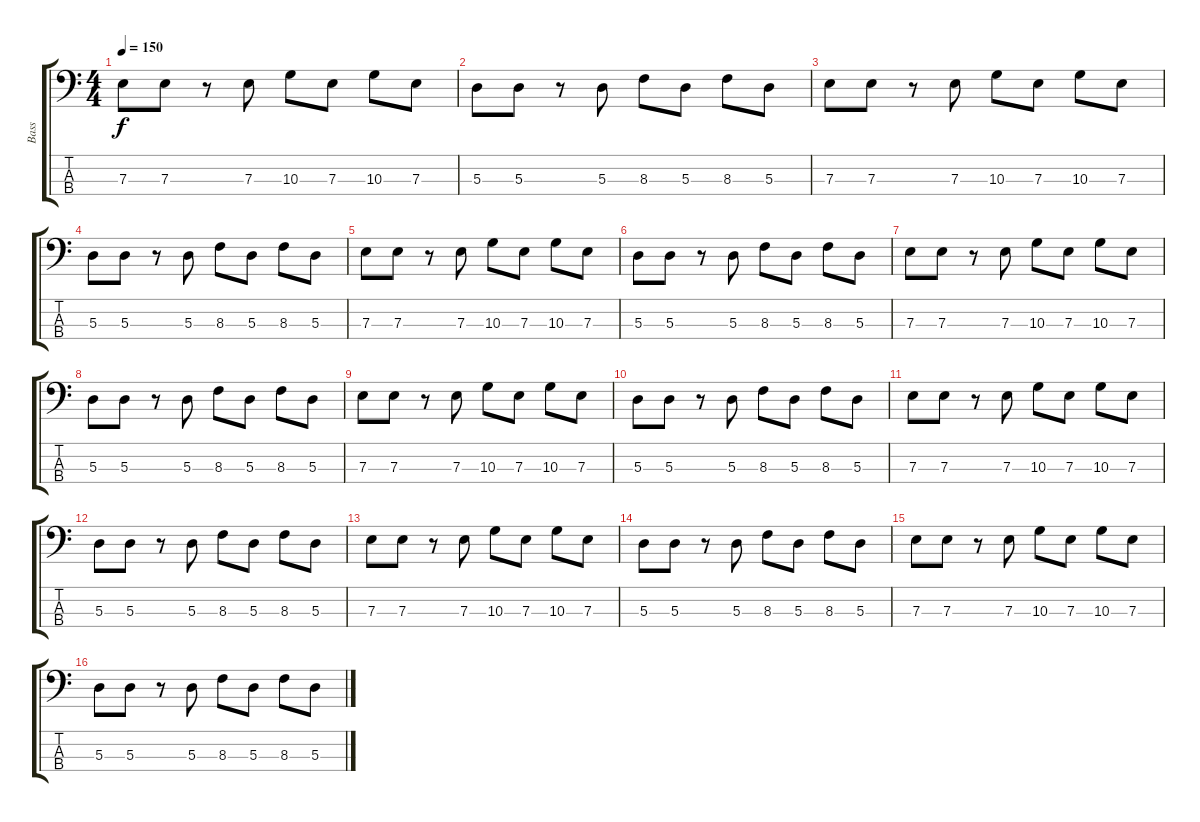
\track ("Bass" "Bass") {instrument electricbassfinger}
\staff {score tabs}
\tuning (G2 D2 A1 E1) {hide}
\ts (4 4)
\tempo 150
\clef f4
\ks c
7.3.8{dy f} 7.3.8 r.8 7.3.8 10.3.8 7.3.8 10.3.8 7.3.8 |
5.3.8 5.3.8 r.8 5.3.8 8.3.8 5.3.8 8.3.8 5.3.8 |
7.3.8 7.3.8 r.8 7.3.8 10.3.8 7.3.8 10.3.8 7.3.8 |
5.3.8 5.3.8 r.8 5.3.8 8.3.8 5.3.8 8.3.8 5.3.8 |
7.3.8 7.3.8 r.8 7.3.8 10.3.8 7.3.8 10.3.8 7.3.8 |
5.3.8 5.3.8 r.8 5.3.8 8.3.8 5.3.8 8.3.8 5.3.8 |
7.3.8 7.3.8 r.8 7.3.8 10.3.8 7.3.8 10.3.8 7.3.8 |
5.3.8 5.3.8 r.8 5.3.8 8.3.8 5.3.8 8.3.8 5.3.8 |
7.3.8 7.3.8 r.8 7.3.8 10.3.8 7.3.8 10.3.8 7.3.8 |
5.3.8 5.3.8 r.8 5.3.8 8.3.8 5.3.8 8.3.8 5.3.8 |
7.3.8 7.3.8 r.8 7.3.8 10.3.8 7.3.8 10.3.8 7.3.8 |
5.3.8 5.3.8 r.8 5.3.8 8.3.8 5.3.8 8.3.8 5.3.8 |
7.3.8 7.3.8 r.8 7.3.8 10.3.8 7.3.8 10.3.8 7.3.8 |
5.3.8 5.3.8 r.8 5.3.8 8.3.8 5.3.8 8.3.8 5.3.8 |
7.3.8 7.3.8 r.8 7.3.8 10.3.8 7.3.8 10.3.8 7.3.8 |
5.3.8 5.3.8 r.8 5.3.8 8.3.8 5.3.8 8.3.8 5.3.8
